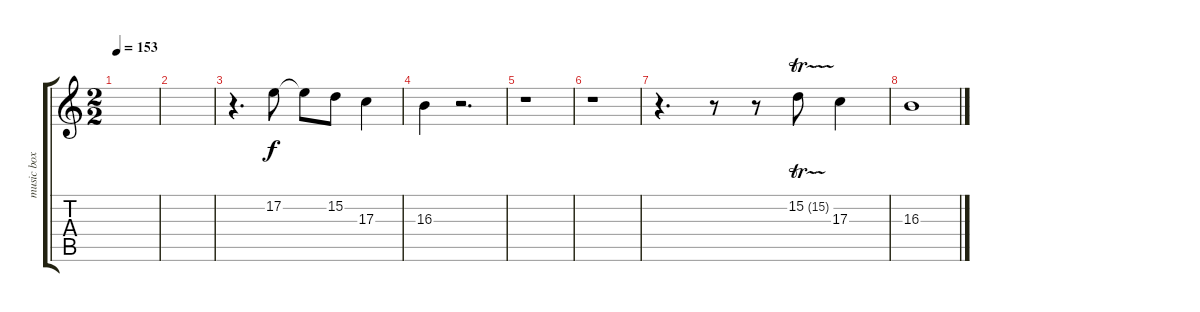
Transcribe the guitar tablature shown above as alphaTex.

\track ("music box" "music box") {instrument musicbox}
\staff {score tabs}
\tuning (E4 B3 G3 D3 A2 E2) {hide}
\ts (2 2)
\tempo 153
\clef g2
\ks c
|
|
r.4{d} 17.2.8 17.2{t}.8 15.2.8 17.3.4 |
16.3.4 r.2{d} |
r.1 |
r.1 |
r.4{d} r.8 r.8 15.2{tr (15 16)}.8 17.3.4 |
16.3.1
